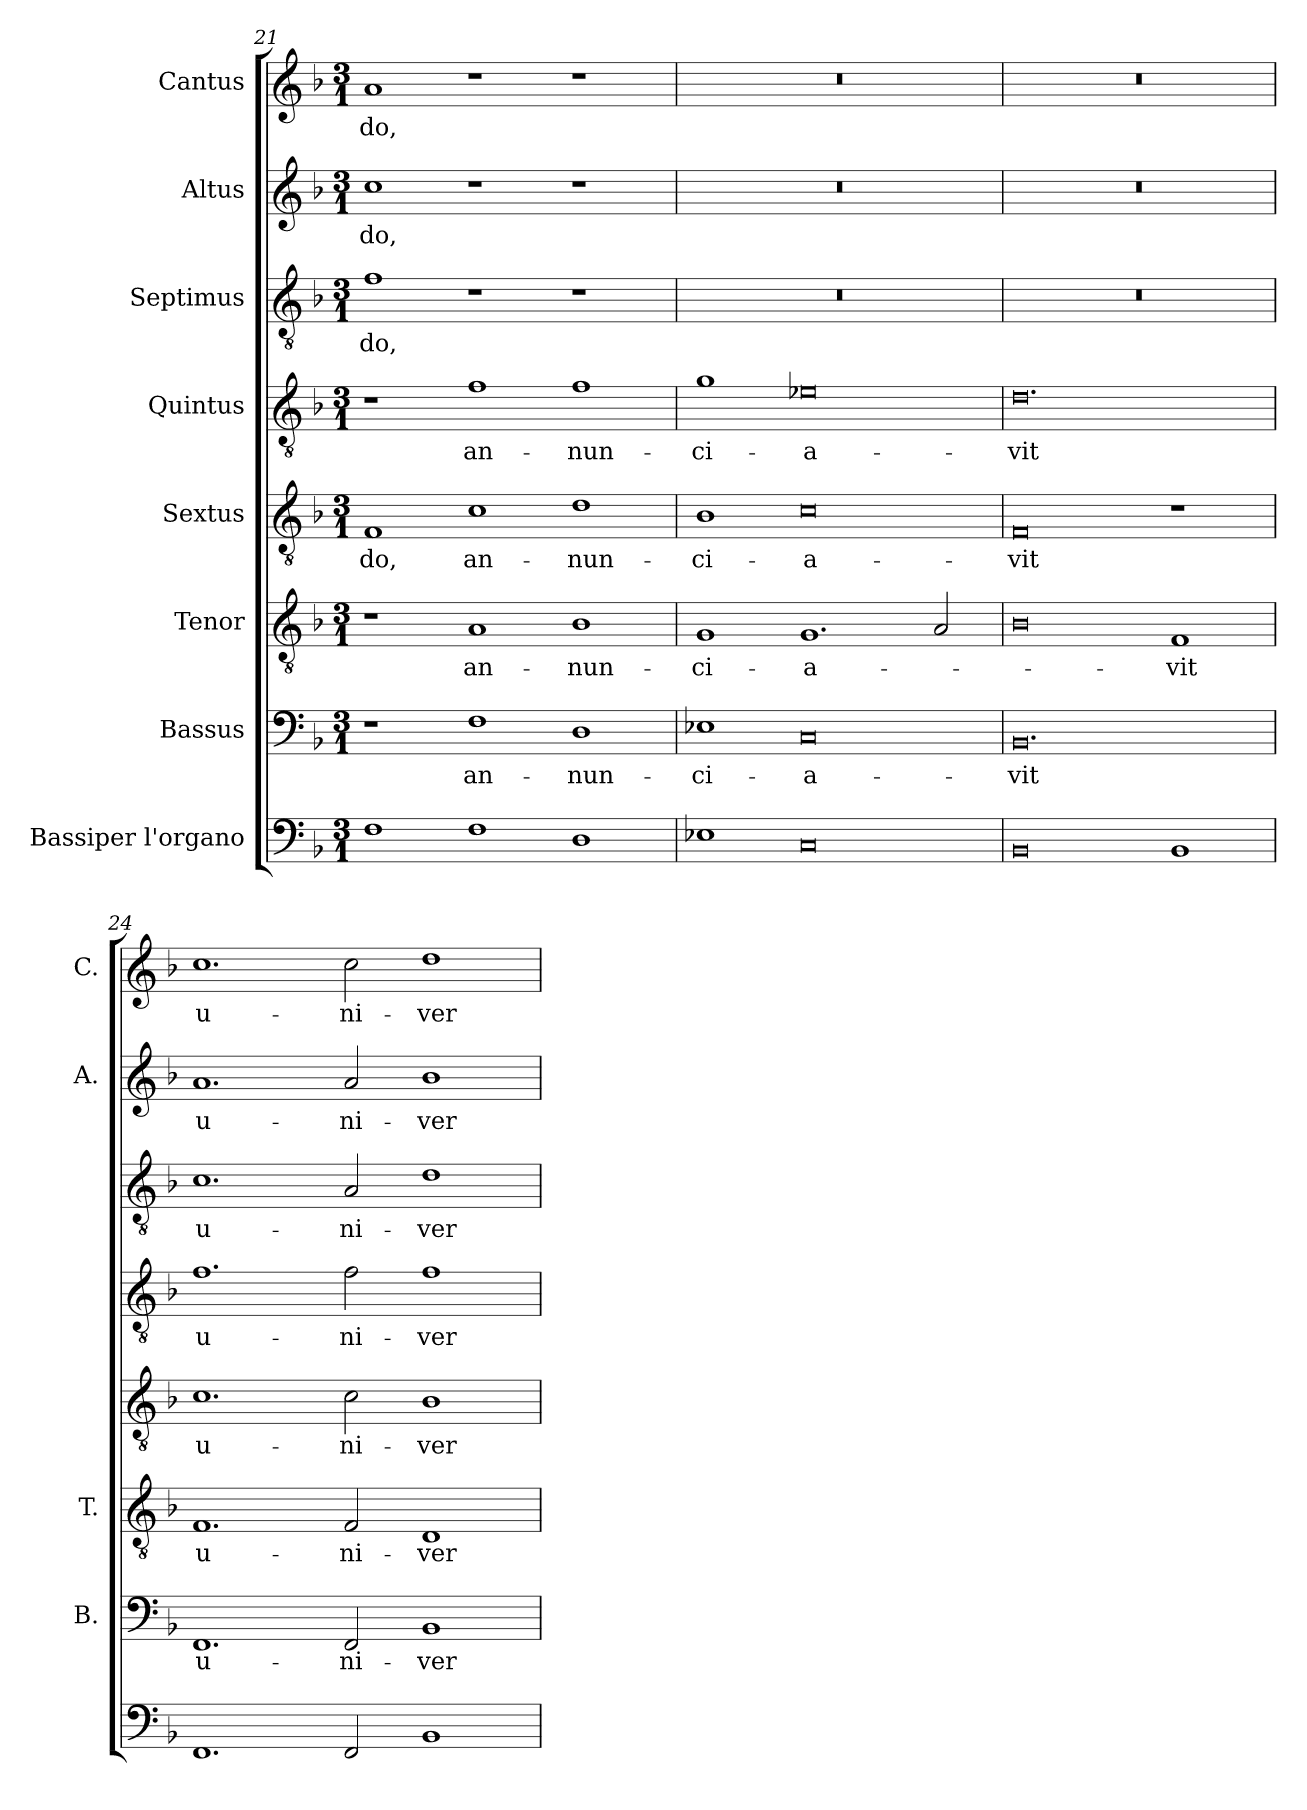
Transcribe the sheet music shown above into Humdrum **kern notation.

**kern	**kern	**text	**kern	**text	**kern	**text	**kern	**text	**kern	**text	**kern	**text	**kern	**text
*part8	*part7	*part7	*part6	*part6	*part5	*part5	*part4	*part4	*part3	*part3	*part2	*part2	*part1	*part1
*staff8	*staff7	*staff7	*staff6	*staff6	*staff5	*staff5	*staff4	*staff4	*staff3	*staff3	*staff2	*staff2	*staff1	*staff1
*I"Bassiper l'organo	*I"Bassus	*	*I"Tenor	*	*I"Sextus	*	*I"Quintus	*	*I"Septimus	*	*I"Altus	*	*I"Cantus	*
*	*I'B.	*	*I'T.	*	*	*	*	*	*	*	*I'A.	*	*I'C.	*
*clefF4	*clefF4	*	*clefGv2	*	*clefGv2	*	*clefGv2	*	*clefGv2	*	*clefG2	*	*clefG2	*
*	*	*	*ITrd7c12	*	*ITrd7c12	*	*ITrd7c12	*	*ITrd7c12	*	*	*	*	*
*k[b-]	*k[b-]	*	*k[b-]	*	*k[b-]	*	*k[b-]	*	*k[b-]	*	*k[b-]	*	*k[b-]	*
*d:	*d:	*	*d:	*	*d:	*	*d:	*	*d:	*	*d:	*	*d:	*
*M3/1	*M3/1	*	*M3/1	*	*M3/1	*	*M3/1	*	*M3/1	*	*M3/1	*	*M3/1	*
=21	=21	=21	=21	=21	=21	=21	=21	=21	=21	=21	=21	=21	=21	=21
!	!	!	!	!	!	!LO:LY:b	!	!	!	!LO:LY:b	!	!LO:LY:b	!	!LO:LY:b
1F	1r	.	1r	.	1FF	-do,	1r	.	1F	-do,	1cc	-do,	1a	-do,
!	!	!LO:LY:b	!	!LO:LY:b	!	!LO:LY:b	!	!LO:LY:b	!	!	!	!	!	!
1F	1F	an-	1AA	an-	1C	an-	1F	an-	1r	.	1r	.	1r	.
!	!	!LO:LY:b	!	!LO:LY:b	!	!LO:LY:b	!	!LO:LY:b	!	!	!	!	!	!
1D	1D	-nun-	1BB-	-nun-	1D	-nun-	1F	-nun-	1r	.	1r	.	1r	.
=22	=22	=22	=22	=22	=22	=22	=22	=22	=22	=22	=22	=22	=22	=22
!	!	!LO:LY:b	!	!LO:LY:b	!	!LO:LY:b	!	!LO:LY:b	!LO:N:vis=1	!	!LO:N:vis=1	!	!LO:N:vis=1	!
1E-X	1E-X	-ci-	1GG	-ci-	1BB-	-ci-	1G	-ci-	0.r	.	0.r	.	0.r	.
!	!	!LO:LY:b	!	!LO:LY:b	!	!LO:LY:b	!	!LO:LY:b	!	!	!	!	!	!
0C	0C	-a-	1.GG	-a-	0C	-a-	0E-X	-a-	.	.	.	.	.	.
.	.	.	2AA/	.	.	.	.	.	.	.	.	.	.	.
=23	=23	=23	=23	=23	=23	=23	=23	=23	=23	=23	=23	=23	=23	=23
!	!	!LO:LY:b	!	!	!	!LO:LY:b	!	!LO:LY:b	!LO:N:vis=1	!	!LO:N:vis=1	!	!LO:N:vis=1	!
0BB-	0.BB-	-vit	0BB-	.	0FF	-vit	0.D	-vit	0.r	.	0.r	.	0.r	.
!	!	!	!	!LO:LY:b	!	!	!	!	!	!	!	!	!	!
1BB-	.	.	1FF	-vit	1r	.	.	.	.	.	.	.	.	.
=24	=24	=24	=24	=24	=24	=24	=24	=24	=24	=24	=24	=24	=24	=24
!	!	!LO:LY:b	!	!LO:LY:b	!	!LO:LY:b	!	!LO:LY:b	!	!LO:LY:b	!	!LO:LY:b	!	!LO:LY:b
1.FF	1.FF	u-	1.FF	u-	1.C	u-	1.F	u-	1.C	u-	1.a	u-	1.cc	u-
!	!	!LO:LY:b	!	!LO:LY:b	!	!LO:LY:b	!	!LO:LY:b	!	!LO:LY:b	!	!LO:LY:b	!	!LO:LY:b
2FF/	2FF/	-ni-	2FF/	-ni-	2C\	-ni-	2F\	-ni-	2AA/	-ni-	2a/	-ni-	2cc\	-ni-
!	!	!LO:LY:b	!	!LO:LY:b	!	!LO:LY:b	!	!LO:LY:b	!	!LO:LY:b	!	!LO:LY:b	!	!LO:LY:b
1BB-	1BB-	-ver-	1DD	-ver-	1BB-	-ver-	1F	-ver-	1D	-ver-	1b-	-ver-	1dd	-ver-
=	=	=	=	=	=	=	=	=	=	=	=	=	=	=
*-	*-	*-	*-	*-	*-	*-	*-	*-	*-	*-	*-	*-	*-	*-
